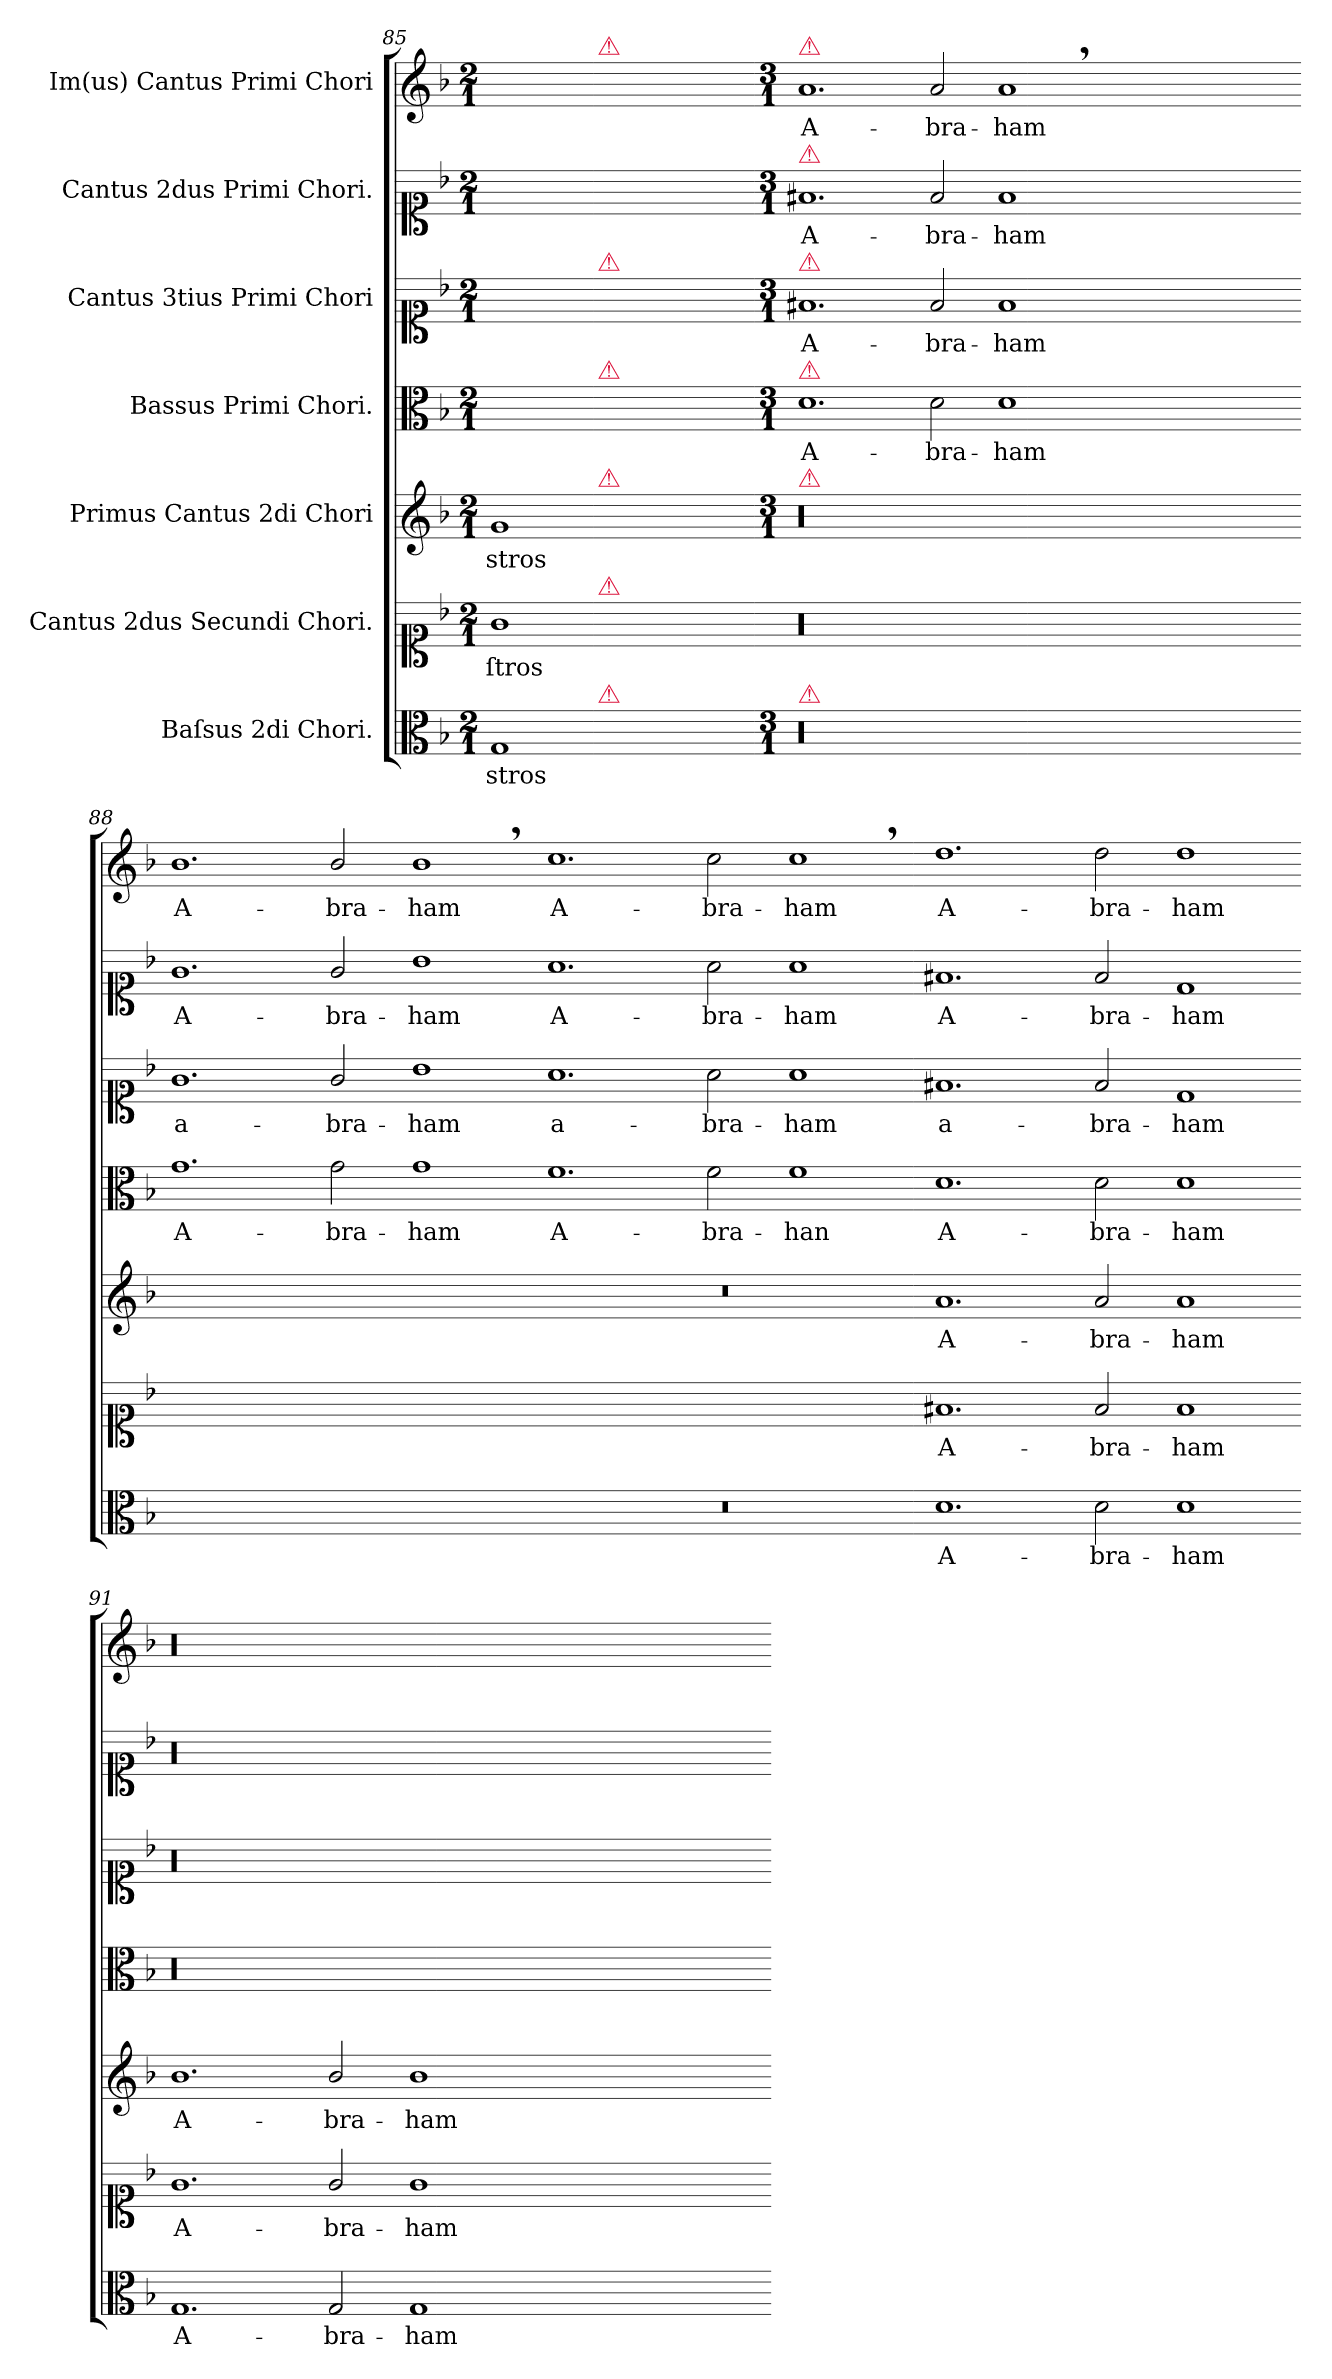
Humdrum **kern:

**kern	**text	**kern	**text	**kern	**text	**kern	**text	**kern	**text	**kern	**text	**kern	**text
*part7	*part7	*part6	*part6	*part5	*part5	*part4	*part4	*part3	*part3	*part2	*part2	*part1	*part1
*staff7	*staff7	*staff6	*staff6	*staff5	*staff5	*staff4	*staff4	*staff3	*staff3	*staff2	*staff2	*staff1	*staff1
*I"Baſsus 2di Chori.	*	*I"Cantus 2dus Secundi Chori.	*	*I"Primus Cantus 2di Chori	*	*I"Bassus Primi Chori.	*	*I"Cantus 3tius Primi Chori	*	*I"Cantus 2dus Primi Chori.	*	*I"Im(us) Cantus Primi Chori	*
*clefC3	*	*clefC1	*	*clefG2	*	*clefC3	*	*clefC1	*	*clefC1	*	*clefG2	*
*k[b-]	*	*k[b-]	*	*k[b-]	*	*k[b-]	*	*k[b-]	*	*k[b-]	*	*k[b-]	*
*M2/1	*	*M2/1	*	*M2/1	*	*M2/1	*	*M2/1	*	*M2/1	*	*M2/1	*
=85	=85	=85	=85	=85	=85	=85	=85	=85	=85	=85	=85	=85	=85
!	!LO:LY:i	!	!LO:LY:i	!	!LO:LY:i	!	!	!	!	!	!	!	!
1G	-stros	1g	-ſtros	1g	-stros	1ryy	.	1ryy	.	1ryy	.	1ryy	.
=86-	=86-	=86-	=86-	=86-	=86-	=86-	=86-	=86-	=86-	=86-	=86-	=86-	=86-
!	!	!	!	!	!	!	!	!	!	!	!	!LO:TX:a:color=crimson:t=⚠	!
!	!	!	!	!	!	!	!	!LO:TX:a:color=crimson:t=⚠	!	!	!	!	!
!	!	!	!	!	!	!LO:TX:a:color=crimson:t=⚠	!	!	!	!	!	!	!
!	!	!	!	!LO:TX:a:color=crimson:t=⚠	!	!	!	!	!	!	!	!	!
!	!	!LO:TX:a:color=crimson:t=⚠	!	!	!	!	!	!	!	!	!	!	!
!LO:TX:a:color=crimson:t=⚠	!	!	!	!	!	!	!	!	!	!	!	!	!
0ryy	.	0ryy	.	0ryy	.	0ryy	.	0ryy	.	0ryy	.	0ryy	.
=87-	=87-	=87-	=87-	=87-	=87-	=87-	=87-	=87-	=87-	=87-	=87-	=87-	=87-
*M3/1	*	*	*	*M3/1	*	*M3/1	*	*M3/1	*	*M3/1	*	*M3/1	*
!	!	!	!	!	!	!	!	!	!	!	!	!LO:TX:a:color=crimson:t=⚠	!
!	!	!	!	!	!	!	!	!	!	!LO:TX:a:color=crimson:t=⚠	!	!	!
!	!	!	!	!	!	!	!	!LO:TX:a:color=crimson:t=⚠	!	!	!	!	!
!	!	!	!	!	!	!LO:TX:a:color=crimson:t=⚠	!	!	!	!	!	!	!
!	!	!	!	!LO:TX:a:color=crimson:t=⚠	!	!	!	!	!	!	!	!	!
!LO:TX:a:color=crimson:t=⚠	!	!	!	!	!	!	!	!	!	!	!	!	!
00.r	.	00.r	.	00.r	.	1.d	A-	1.f#X	A-	1.f#X	A-	1.a	A-
.	.	.	.	.	.	2d\	-bra-	2f#/	-bra-	2f#/	-bra-	2a/	-bra-
.	.	.	.	.	.	1d	-ham	1f#	-ham	1f#	-ham	1a,>	-ham
.	.	.	.	.	.	0.ryy	.	0.ryy	.	0.ryy	.	0.ryy	.
=88-	=88-	=88-	=88-	=88-	=88-	=88-	=88-	=88-	=88-	=88-	=88-	=88-	=88-
!	!	!	!	!	!	!	!LO:LY:i	!	!	!	!LO:LY:i	!	!LO:LY:i
0.ryy	.	0.ryy	.	0.ryy	.	1.g	A-	1.g	a-	1.g	A-	1.b-	A-
!	!	!	!	!	!	!	!LO:LY:i	!	!	!	!LO:LY:i	!	!LO:LY:i
.	.	.	.	.	.	2g\	-bra-	2g/	-bra-	2g/	-bra-	2b-/	-bra-
!	!	!	!	!	!	!	!LO:LY:i	!	!	!	!LO:LY:i	!	!LO:LY:i
.	.	.	.	.	.	1g	-ham	1b-	-ham	1b-	-ham	1b-,>	-ham
=89-	=89-	=89-	=89-	=89-	=89-	=89-	=89-	=89-	=89-	=89-	=89-	=89-	=89-
!	!	!	!	!	!	!	!LO:LY:i	!	!	!	!LO:LY:i	!	!
0.r	.	0.r	.	0.r	.	1.f	A-	1.a	a-	1.a	A-	1.cc	A-
!	!	!	!	!	!	!	!LO:LY:i	!	!	!	!LO:LY:i	!	!
.	.	.	.	.	.	2f\	-bra-	2a\	-bra-	2a\	-bra-	2cc\	-bra-
!	!	!	!	!	!	!	!LO:LY:i	!	!	!	!LO:LY:i	!	!
.	.	.	.	.	.	1f	-han	1a	-ham	1a	-ham	1cc,>	-ham
=90-	=90-	=90-	=90-	=90-	=90-	=90-	=90-	=90-	=90-	=90-	=90-	=90-	=90-
1.d	A-	1.f#X	A-	1.a	A-	1.d	A-	1.f#X	a-	1.f#X	A-	1.dd	A-
2d\	-bra-	2f#/	-bra-	2a/	-bra-	2d\	-bra-	2f#/	-bra-	2f#/	-bra-	2dd\	-bra-
1d	-ham	1f#	-ham	1a	-ham	1d	-ham	1d	-ham	1d	-ham	1dd	-ham
=91-	=91-	=91-	=91-	=91-	=91-	=91-	=91-	=91-	=91-	=91-	=91-	=91-	=91-
!	!LO:LY:i	!	!LO:LY:i	!	!LO:LY:i	!	!	!	!	!	!	!	!
1.G	A-	1.g	A-	1.b-	A-	00.r	.	00.r	.	00.r	.	00.r	.
!	!LO:LY:i	!	!LO:LY:i	!	!LO:LY:i	!	!	!	!	!	!	!	!
2G/	-bra-	2g/	-bra-	2b-/	-bra-	.	.	.	.	.	.	.	.
!	!LO:LY:i	!	!LO:LY:i	!	!LO:LY:i	!	!	!	!	!	!	!	!
1G	-ham	1g	-ham	1b-	-ham	.	.	.	.	.	.	.	.
0.ryy	.	0.ryy	.	0.ryy	.	.	.	.	.	.	.	.	.
=-	=-	=-	=-	=-	=-	=-	=-	=-	=-	=-	=-	=-	=-
*-	*-	*-	*-	*-	*-	*-	*-	*-	*-	*-	*-	*-	*-
